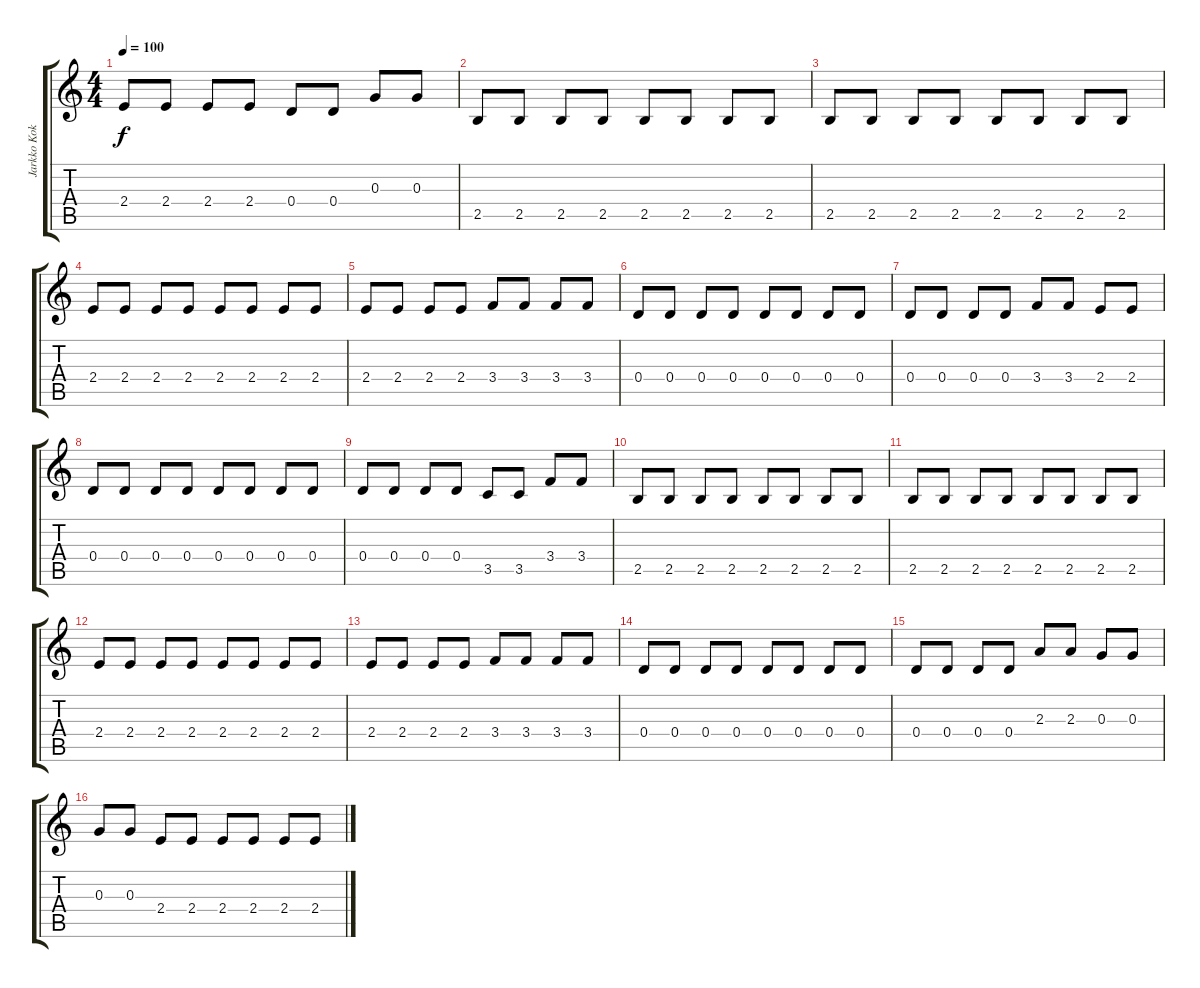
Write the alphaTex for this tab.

\track ("Jarkko Kokko (lead guitar) " "Jarkko Kok") {instrument overdrivenguitar}
\staff {score tabs}
\tuning (E4 B3 G3 D3 A2 E2) {hide}
\ts (4 4)
\tempo 100
\clef g2
\ks aminor
2.4.8{dy f} 2.4.8 2.4.8 2.4.8 0.4.8 0.4.8 0.3.8 0.3.8 |
2.5.8 2.5.8 2.5.8 2.5.8 2.5.8 2.5.8 2.5.8 2.5.8 |
2.5.8 2.5.8 2.5.8 2.5.8 2.5.8 2.5.8 2.5.8 2.5.8 |
2.4.8 2.4.8 2.4.8 2.4.8 2.4.8 2.4.8 2.4.8 2.4.8 |
2.4.8 2.4.8 2.4.8 2.4.8 3.4.8 3.4.8 3.4.8 3.4.8 |
0.4.8 0.4.8 0.4.8 0.4.8 0.4.8 0.4.8 0.4.8 0.4.8 |
0.4.8 0.4.8 0.4.8 0.4.8 3.4.8 3.4.8 2.4.8 2.4.8 |
0.4.8 0.4.8 0.4.8 0.4.8 0.4.8 0.4.8 0.4.8 0.4.8 |
0.4.8 0.4.8 0.4.8 0.4.8 3.5.8 3.5.8 3.4.8 3.4.8 |
2.5.8 2.5.8 2.5.8 2.5.8 2.5.8 2.5.8 2.5.8 2.5.8 |
2.5.8 2.5.8 2.5.8 2.5.8 2.5.8 2.5.8 2.5.8 2.5.8 |
2.4.8 2.4.8 2.4.8 2.4.8 2.4.8 2.4.8 2.4.8 2.4.8 |
2.4.8 2.4.8 2.4.8 2.4.8 3.4.8 3.4.8 3.4.8 3.4.8 |
0.4.8 0.4.8 0.4.8 0.4.8 0.4.8 0.4.8 0.4.8 0.4.8 |
0.4.8 0.4.8 0.4.8 0.4.8 2.3.8 2.3.8 0.3.8 0.3.8 |
0.3.8 0.3.8 2.4.8 2.4.8 2.4.8 2.4.8 2.4.8 2.4.8
